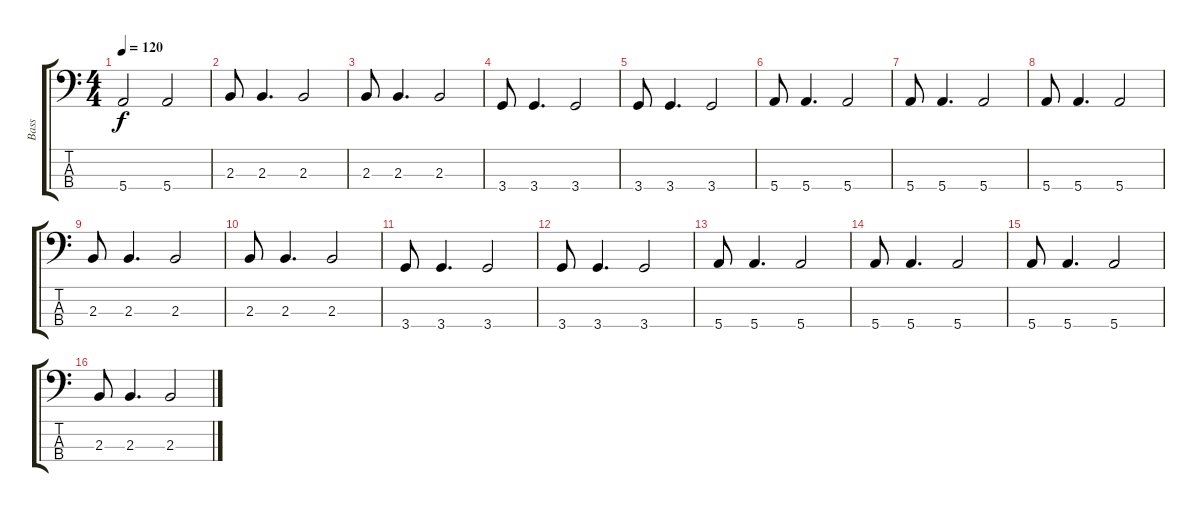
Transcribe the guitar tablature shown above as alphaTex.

\track ("Bass" "Bass") {instrument electricbasspick}
\staff {score tabs}
\tuning (G2 D2 A1 E1) {hide}
\ts (4 4)
\tempo 120
\clef f4
\ks c
5.4.2{dy f} 5.4.2 |
2.3.8 2.3.4{d} 2.3.2 |
2.3.8 2.3.4{d} 2.3.2 |
3.4.8 3.4.4{d} 3.4.2 |
3.4.8 3.4.4{d} 3.4.2 |
5.4.8 5.4.4{d} 5.4.2 |
5.4.8 5.4.4{d} 5.4.2 |
5.4.8 5.4.4{d} 5.4.2 |
2.3.8 2.3.4{d} 2.3.2 |
2.3.8 2.3.4{d} 2.3.2 |
3.4.8 3.4.4{d} 3.4.2 |
3.4.8 3.4.4{d} 3.4.2 |
5.4.8 5.4.4{d} 5.4.2 |
5.4.8 5.4.4{d} 5.4.2 |
5.4.8 5.4.4{d} 5.4.2 |
2.3.8 2.3.4{d} 2.3.2
